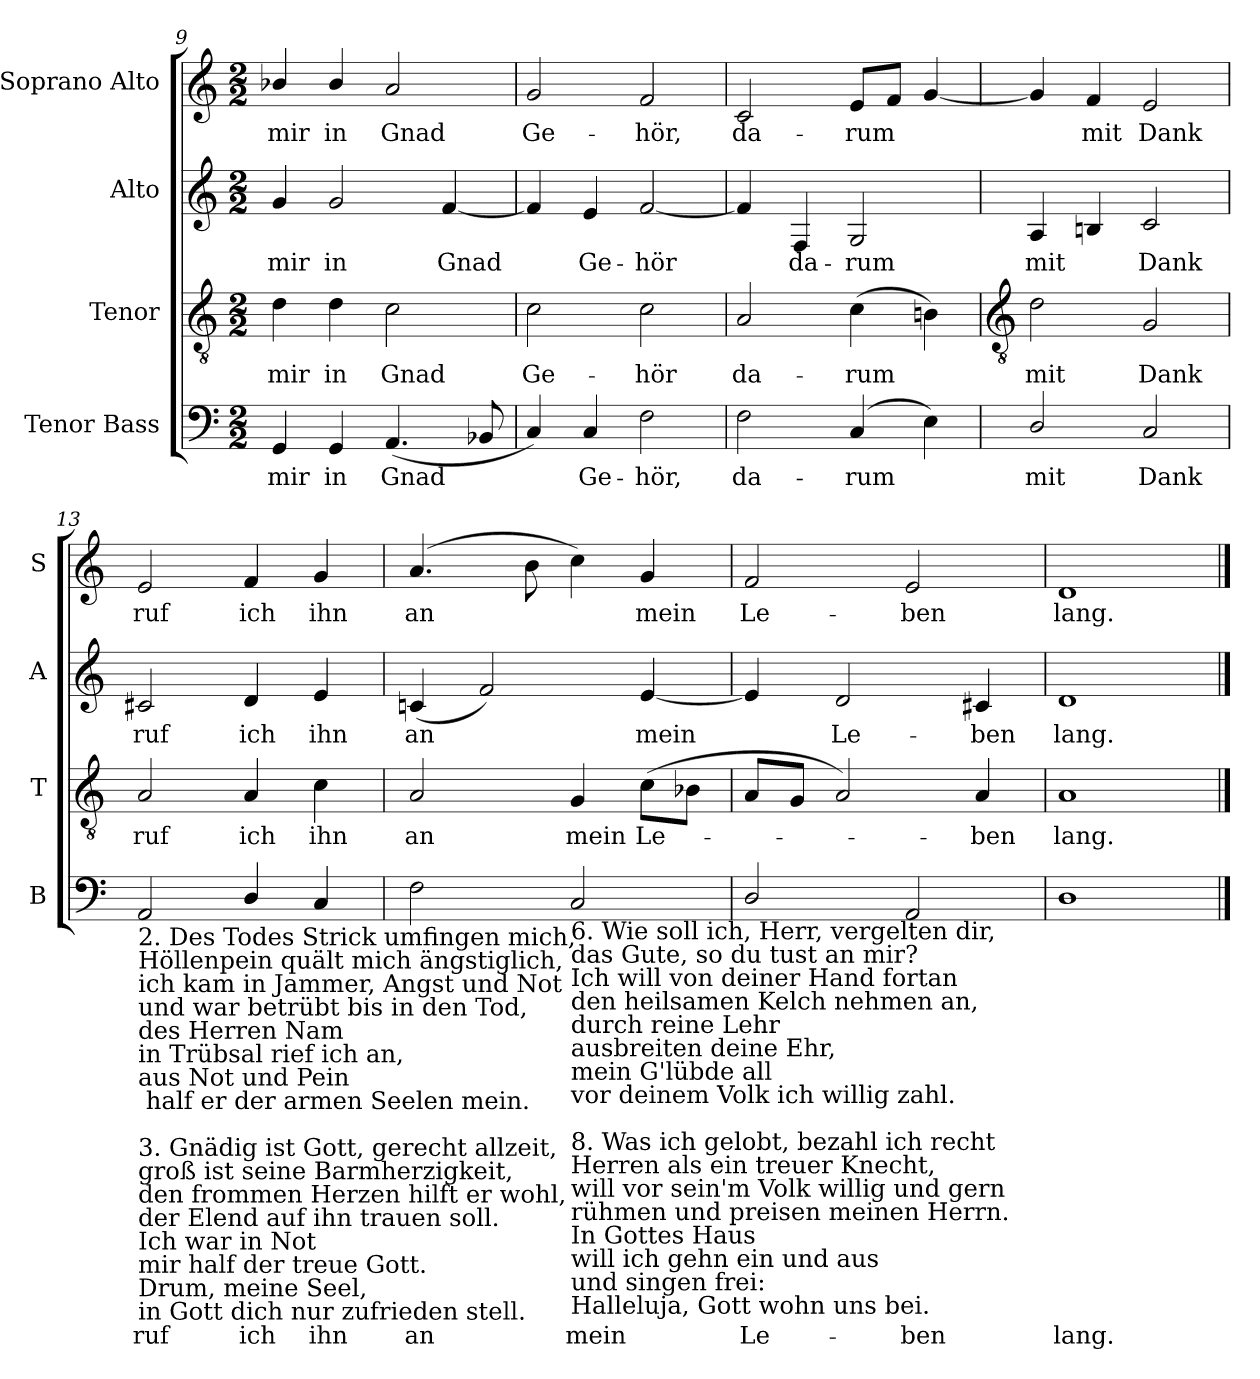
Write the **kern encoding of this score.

**kern	**text	**kern	**text	**kern	**text	**kern	**text
*part4	*part4	*part3	*part3	*part2	*part2	*part1	*part1
*staff4	*staff4	*staff3	*staff3	*staff2	*staff2	*staff1	*staff1
*I"Tenor Bass	*	*I"Tenor	*	*I"Alto	*	*I"Soprano Alto	*
*I'B	*	*I'T	*	*I'A	*	*I'S	*
*clefF4	*	*clefGv2	*	*clefG2	*	*clefG2	*
*k[]	*	*k[]	*	*k[]	*	*k[]	*
*C:	*	*C:	*	*C:	*	*C:	*
*M2/2	*	*M2/2	*	*M2/2	*	*M2/2	*
=9	=9	=9	=9	=9	=9	=9	=9
!	!LO:LY:b	!	!LO:LY:b	!	!LO:LY:b	!	!LO:LY:b
4GG	mir	4d	mir	4g	mir	4b-X/	mir
!	!LO:LY:b	!	!LO:LY:b	!	!LO:LY:b	!	!LO:LY:b
4GG	in	4d	in	2g	in	4b-/	in
!	!LO:LY:b	!	!LO:LY:b	!	!	!	!LO:LY:b
(<4.AA	Gnad	2c	Gnad	.	.	2a	Gnad
!	!	!	!	!	!LO:LY:b	!	!
.	.	.	.	[4f	Gnad	.	.
8BB-X	.	.	.	.	.	.	.
=10	=10	=10	=10	=10	=10	=10	=10
!	!	!	!LO:LY:b	!	!	!	!LO:LY:b
4C)	.	2c	Ge-	4f]	.	2g	Ge-
!	!LO:LY:b	!	!	!	!LO:LY:b	!	!
4C	Ge-	.	.	4e	Ge-	.	.
!	!LO:LY:b	!	!LO:LY:b	!	!LO:LY:b	!	!LO:LY:b
2F	-hör,	2c	-hör	[2f	-hör	2f	-hör,
=11	=11	=11	=11	=11	=11	=11	=11
!	!LO:LY:b	!	!LO:LY:b	!	!	!	!LO:LY:b
2F	da-	2A	da-	4f]	.	2c	da-
!	!	!	!	!	!LO:LY:b	!	!
.	.	.	.	4F	da-	.	.
!	!LO:LY:b	!	!LO:LY:b	!	!LO:LY:b	!	!LO:LY:b
(<4C	-rum	(>4c	-rum	2G	-rum	(<8eL	-rum
.	.	.	.	.	.	8fJ	.
4E)	.	4Bn)	.	.	.	[4g	.
!!LO:LB:g=z
=12	=12	=12	=12	=12	=12	=12	=12
*	*	*clefGv2	*	*	*	*	*
!	!LO:LY:b	!	!LO:LY:b	!	!LO:LY:b	!	!
2D/	mit	2d	mit	4A	mit	4g]	.
!	!	!	!	!	!	!	!LO:LY:b
.	.	.	.	4Bn)	.	4f	mit
!	!LO:LY:b	!	!LO:LY:b	!	!LO:LY:b	!	!LO:LY:b
2C	Dank	2G	Dank	2c	Dank	2e	Dank
=13	=13	=13	=13	=13	=13	=13	=13
!LO:TX:b:t=2. Des Todes Strick umfingen mich,\nHöllenpein quält mich ängstiglich,\nich kam in Jammer, Angst und Not\nund war betrübt bis in den Tod, \ndes Herren Nam \nin Trübsal rief ich an,\naus Not und Pein\n half er der armen Seelen mein.\n\n3. Gnädig ist Gott, gerecht allzeit, \ngroß ist seine Barmherzigkeit, \nden frommen Herzen hilft er wohl, \nder Elend auf ihn trauen soll.\nIch war in Not \nmir half der treue Gott. \nDrum, meine Seel, \nin Gott dich nur zufrieden stell.	!	!	!	!	!	!	!
!	!LO:LY:b	!	!LO:LY:b	!	!LO:LY:b	!	!LO:LY:b
2AA	ruf	2A	ruf	2c#X	ruf	2e	ruf
!	!LO:LY:b	!	!LO:LY:b	!	!LO:LY:b	!	!LO:LY:b
4D/	ich	4A	ich	4d	ich	4f	ich
!	!LO:LY:b	!	!LO:LY:b	!	!LO:LY:b	!	!LO:LY:b
4C	ihn	4c	ihn	4e	ihn	4g	ihn
=14	=14	=14	=14	=14	=14	=14	=14
!	!LO:LY:b	!	!LO:LY:b	!	!LO:LY:b	!	!LO:LY:b
2F	an	2A	an	(<4cn	an	(>4.a	an
.	.	.	.	2f)	.	.	.
.	.	.	.	.	.	8b	.
!LO:TX:b:t=6. Wie soll ich, Herr, vergelten dir,\ndas Gute, so du tust an mir? \nIch will von deiner Hand fortan \nden heilsamen Kelch nehmen an, \ndurch reine Lehr\nausbreiten deine Ehr, \nmein G'lübde all \nvor deinem Volk ich willig zahl.\n\n8. Was ich gelobt, bezahl ich recht\nHerren als ein treuer Knecht, \nwill vor sein'm Volk willig und gern \nrühmen und preisen meinen Herrn. \nIn Gottes Haus \nwill ich gehn ein und aus\nund singen frei&colon; \nHalleluja, Gott wohn uns bei.	!	!	!	!	!	!	!
!	!LO:LY:b	!	!LO:LY:b	!	!	!	!
2C	mein	4G	mein	.	.	4cc)	.
!	!	!	!LO:LY:b	!	!LO:LY:b	!	!LO:LY:b
.	.	(>8cL	Le-	[4e	mein	4g	mein
.	.	8B-XJ	.	.	.	.	.
=15	=15	=15	=15	=15	=15	=15	=15
!	!LO:LY:b	!	!	!	!	!	!LO:LY:b
2D/	Le-	8AL	.	4e]	.	2f	Le-
.	.	8GJ	.	.	.	.	.
!	!	!	!	!	!LO:LY:b	!	!
.	.	2A)	.	2d	Le-	.	.
!	!LO:LY:b	!	!	!	!	!	!LO:LY:b
2AA	-ben	.	.	.	.	2e	-ben
!	!	!	!LO:LY:b	!	!LO:LY:b	!	!
.	.	4A	ben	4c#X	-ben	.	.
=16	=16	=16	=16	=16	=16	=16	=16
!	!LO:LY:b	!	!LO:LY:b	!	!LO:LY:b	!	!LO:LY:b
1D	lang.	1A	lang.	1d	lang.	1d	lang.
==	==	==	==	==	==	==	==
*-	*-	*-	*-	*-	*-	*-	*-
